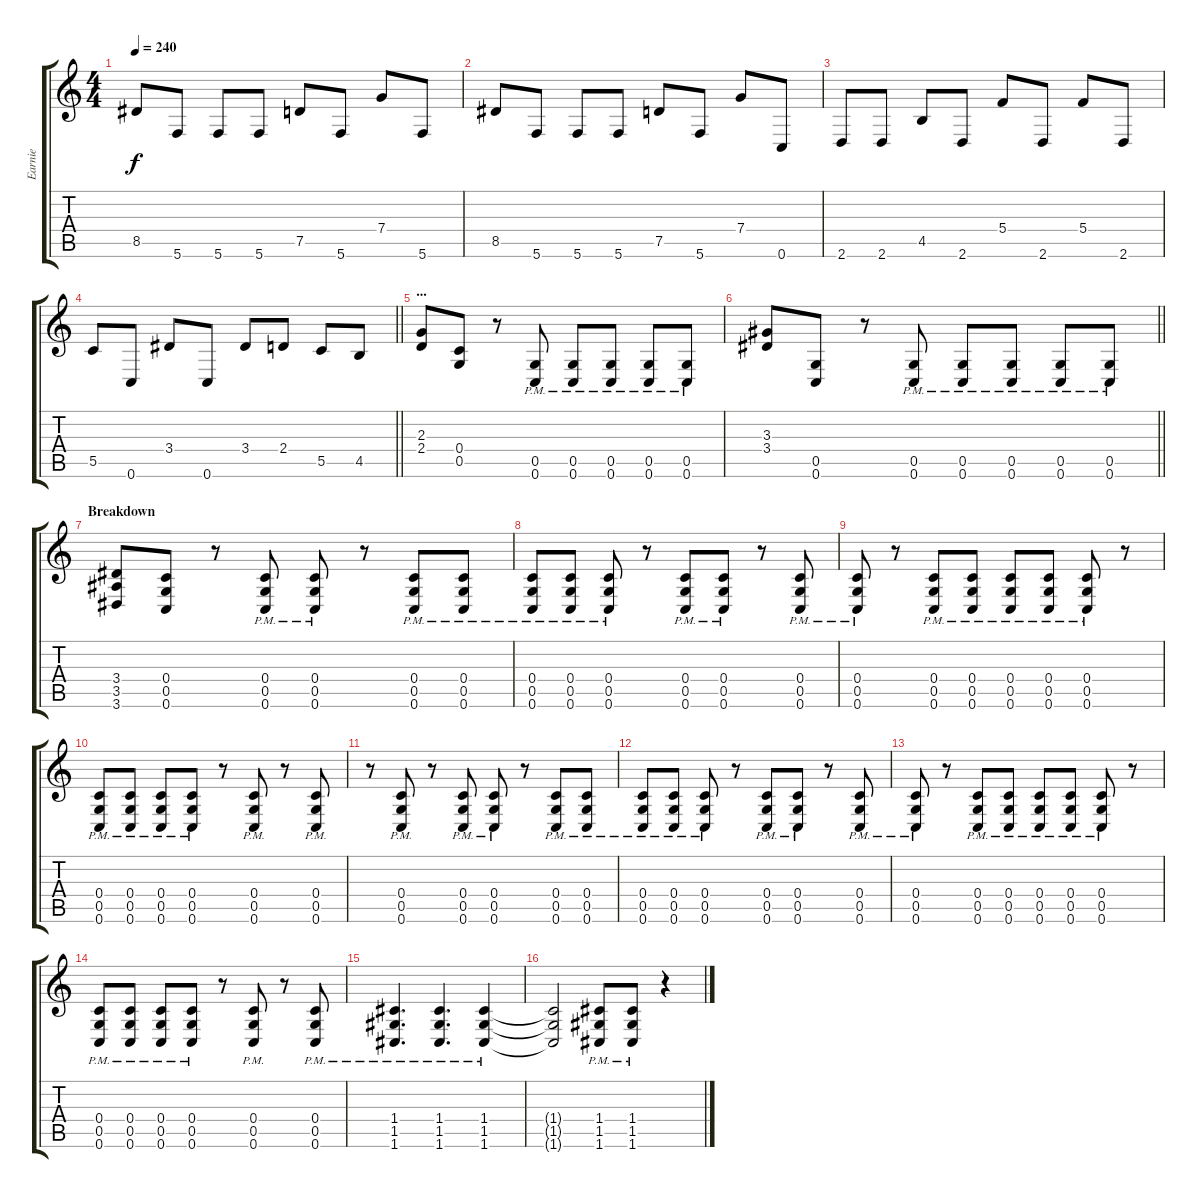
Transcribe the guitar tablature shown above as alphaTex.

\track ("Earnie" "Earnie") {instrument overdrivenguitar}
\staff {score tabs}
\tuning (D4 A3 F3 C3 G2 C2) {hide}
\ts (4 4)
\tempo 240
\clef g2
\ks c
8.5.8{dy f} 5.6.8 5.6.8 5.6.8 7.5.8 5.6.8 7.4.8 5.6.8 |
8.5.8 5.6.8 5.6.8 5.6.8 7.5.8 5.6.8 7.4.8 0.6.8 |
2.6.8 2.6.8 4.5.8 2.6.8 5.4.8 2.6.8 5.4.8 2.6.8 |
\barLineRight lightlight
5.5.8 0.6.8 3.4.8 0.6.8 3.4.8 2.4.8 5.5.8 4.5.8 |
\section ("" "...")
(2.3 2.4).8 (0.4 0.5).8 r.8 (0.5{pm} 0.6{pm}).8 (0.5{pm} 0.6{pm}).8 (0.5{pm} 0.6{pm}).8 (0.5{pm} 0.6{pm}).8 (0.5{pm} 0.6{pm}).8 |
\barLineRight lightlight
(3.3 3.4).8 (0.5 0.6).8 r.8 (0.5{pm} 0.6{pm}).8 (0.5{pm} 0.6{pm}).8 (0.5{pm} 0.6{pm}).8 (0.5{pm} 0.6{pm}).8 (0.5{pm} 0.6{pm}).8 |
\section ("" "Breakdown")
(3.4 3.5 3.6).8 (0.4 0.5 0.6).8 r.8 (0.4{pm} 0.5{pm} 0.6{pm}).8 (0.4{pm} 0.5{pm} 0.6{pm}).8 r.8 (0.4{pm} 0.5{pm} 0.6{pm}).8 (0.4{pm} 0.5{pm} 0.6{pm}).8 |
(0.4{pm} 0.5{pm} 0.6{pm}).8 (0.4{pm} 0.5{pm} 0.6{pm}).8 (0.4{pm} 0.5{pm} 0.6{pm}).8 r.8 (0.4{pm} 0.5{pm} 0.6{pm}).8 (0.4{pm} 0.5{pm} 0.6{pm}).8 r.8 (0.4{pm} 0.5{pm} 0.6{pm}).8 |
(0.4{pm} 0.5{pm} 0.6{pm}).8 r.8 (0.4{pm} 0.5{pm} 0.6{pm}).8 (0.4{pm} 0.5{pm} 0.6{pm}).8 (0.4{pm} 0.5{pm} 0.6{pm}).8 (0.4{pm} 0.5{pm} 0.6{pm}).8 (0.4{pm} 0.5{pm} 0.6{pm}).8 r.8 |
(0.4{pm} 0.5{pm} 0.6{pm}).8 (0.4{pm} 0.5{pm} 0.6{pm}).8 (0.4{pm} 0.5{pm} 0.6{pm}).8 (0.4{pm} 0.5{pm} 0.6{pm}).8 r.8 (0.4{pm} 0.5{pm} 0.6{pm}).8 r.8 (0.4{pm} 0.5{pm} 0.6{pm}).8 |
r.8 (0.4{pm} 0.5{pm} 0.6{pm}).8 r.8 (0.4{pm} 0.5{pm} 0.6{pm}).8 (0.4{pm} 0.5{pm} 0.6{pm}).8 r.8 (0.4{pm} 0.5{pm} 0.6{pm}).8 (0.4{pm} 0.5{pm} 0.6{pm}).8 |
(0.4{pm} 0.5{pm} 0.6{pm}).8 (0.4{pm} 0.5{pm} 0.6{pm}).8 (0.4{pm} 0.5{pm} 0.6{pm}).8 r.8 (0.4{pm} 0.5{pm} 0.6{pm}).8 (0.4{pm} 0.5{pm} 0.6{pm}).8 r.8 (0.4{pm} 0.5{pm} 0.6{pm}).8 |
(0.4{pm} 0.5{pm} 0.6{pm}).8 r.8 (0.4{pm} 0.5{pm} 0.6{pm}).8 (0.4{pm} 0.5{pm} 0.6{pm}).8 (0.4{pm} 0.5{pm} 0.6{pm}).8 (0.4{pm} 0.5{pm} 0.6{pm}).8 (0.4{pm} 0.5{pm} 0.6{pm}).8 r.8 |
(0.4{pm} 0.5{pm} 0.6{pm}).8 (0.4{pm} 0.5{pm} 0.6{pm}).8 (0.4{pm} 0.5{pm} 0.6{pm}).8 (0.4{pm} 0.5{pm} 0.6{pm}).8 r.8 (0.4{pm} 0.5{pm} 0.6{pm}).8 r.8 (0.4{pm} 0.5{pm} 0.6{pm}).8 |
(1.4{pm} 1.5{pm} 1.6{pm}).4{d} (1.4{pm} 1.5{pm} 1.6{pm}).4{d} (1.4{pm} 1.5{pm} 1.6{pm}).4 |
(1.4{t} 1.5{t} 1.6{t}).2 (1.4{pm} 1.5{pm} 1.6{pm}).8 (1.4{pm} 1.5{pm} 1.6{pm}).8 r.4
